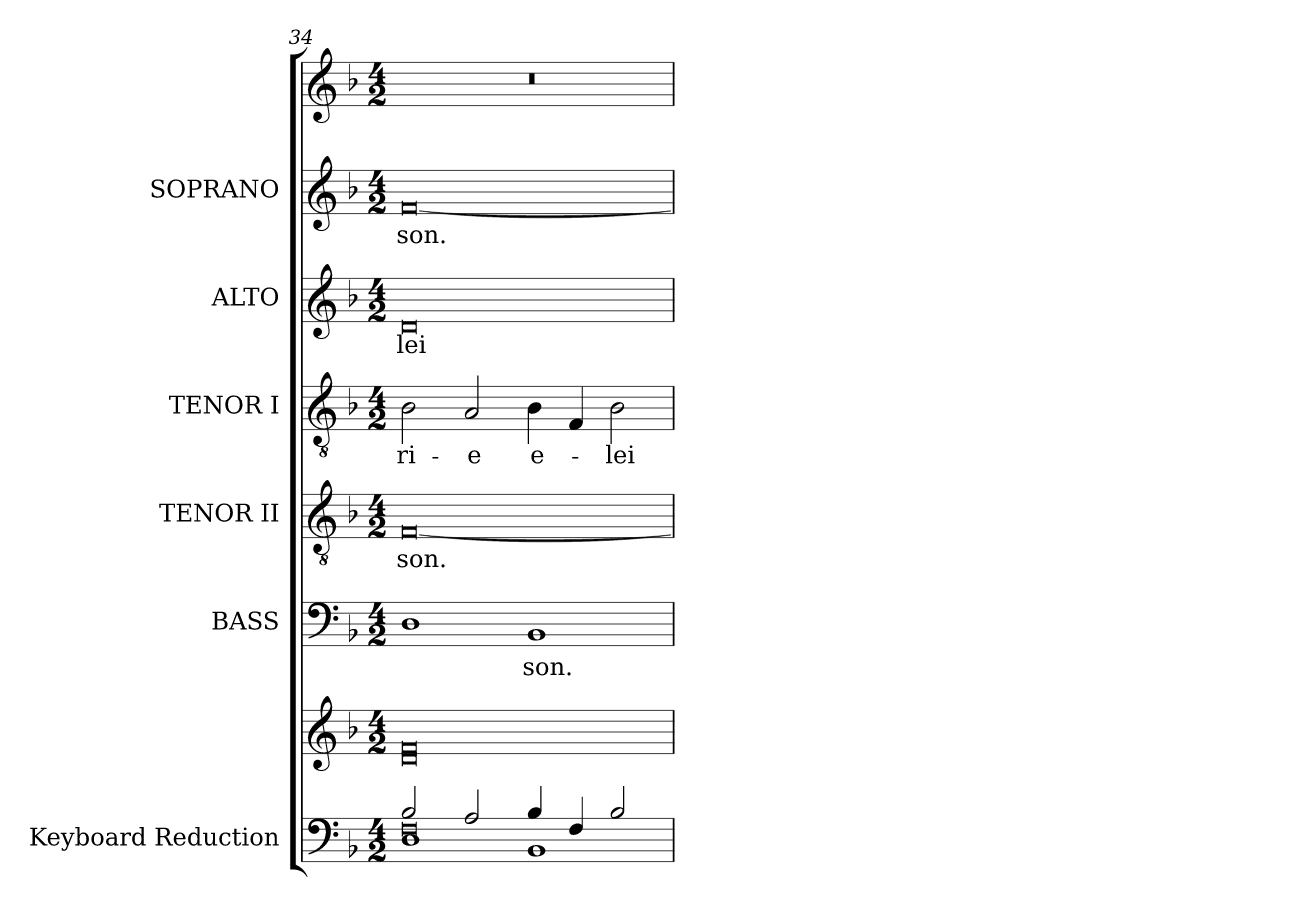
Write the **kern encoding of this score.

**kern	**kern	**kern	**text	**kern	**text	**kern	**text	**kern	**text	**kern	**text	**kern
*part7	*part7	*part6	*part6	*part5	*part5	*part4	*part4	*part3	*part3	*part2	*part2	*part1
*staff8	*staff7	*staff6	*staff6	*staff5	*staff5	*staff4	*staff4	*staff3	*staff3	*staff2	*staff2	*staff1
*I"Keyboard Reduction	*	*I"BASS	*	*I"TENOR II	*	*I"TENOR I	*	*I"ALTO	*	*I"SOPRANO	*	*
*I'Reduc.	*	*I'B.	*	*I'T. II	*	*I'T. I	*	*I'A.	*	*I'S.	*	*
*clefF4	*clefG2	*clefF4	*	*clefGv2	*	*clefGv2	*	*clefG2	*	*clefG2	*	*clefG2
*	*	*	*	*ITrd7c12	*	*ITrd7c12	*	*	*	*	*	*
*k[b-]	*k[b-]	*k[b-]	*	*k[b-]	*	*k[b-]	*	*k[b-]	*	*k[b-]	*	*k[b-]
*F:	*F:	*F:	*	*F:	*	*F:	*	*F:	*	*F:	*	*F:
*M4/2	*M4/2	*M4/2	*	*M4/2	*	*M4/2	*	*M4/2	*	*M4/2	*	*M4/2
=34	=34	=34	=34	=34	=34	=34	=34	=34	=34	=34	=34	=34
*^	*^	*	*	*	*	*	*	*	*	*	*	*
*	*^	*	*	*	*	*	*	*	*	*	*	*	*	*
!	!	!	!	!	!	!	!	!LO:LY:b:color=#000000	!	!	!	!	!	!	!
!	!	!	!	!	!	!	!	!	!	!LO:LY:b:color=#000000	!	!	!	!	!
!	!	!	!	!	!	!	!	!	!	!	!	!LO:LY:b:color=#000000	!	!	!
!	!	!	!	!	!	!	!	!	!	!	!	!	!	!LO:LY:b:color=#000000	!LO:N:vis=1
0Fi	1Di	2B-i/	0fi	0di	1Di	.	[0FFi	-son.	2BB-i\	-ri-	0di	-lei-	[0fi	-son.	0r
!	!	!	!	!	!	!	!	!	!	!LO:LY:b:color=#000000	!	!	!	!	!
.	.	2Ai/	.	.	.	.	.	.	2AAi/	-e	.	.	.	.	.
!	!	!	!	!	!	!LO:LY:b:color=#000000	!	!	!	!	!	!	!	!	!
!	!	!	!	!	!	!	!	!	!	!LO:LY:b:color=#000000	!	!	!	!	!
.	1BB-i	4B-i/	.	.	1BB-i	-son.	.	.	4BB-i\	e-	.	.	.	.	.
.	.	4Fi/	.	.	.	.	.	.	4FFi/	.	.	.	.	.	.
!	!	!	!	!	!	!	!	!	!	!LO:LY:b:color=#000000	!	!	!	!	!
.	.	2B-i/	.	.	.	.	.	.	2BB-i\	-lei-	.	.	.	.	.
*v	*v	*v	*	*	*	*	*	*	*	*	*	*	*	*	*
*	*v	*v	*	*	*	*	*	*	*	*	*	*	*
=	=	=	=	=	=	=	=	=	=	=	=	=
*-	*-	*-	*-	*-	*-	*-	*-	*-	*-	*-	*-	*-
